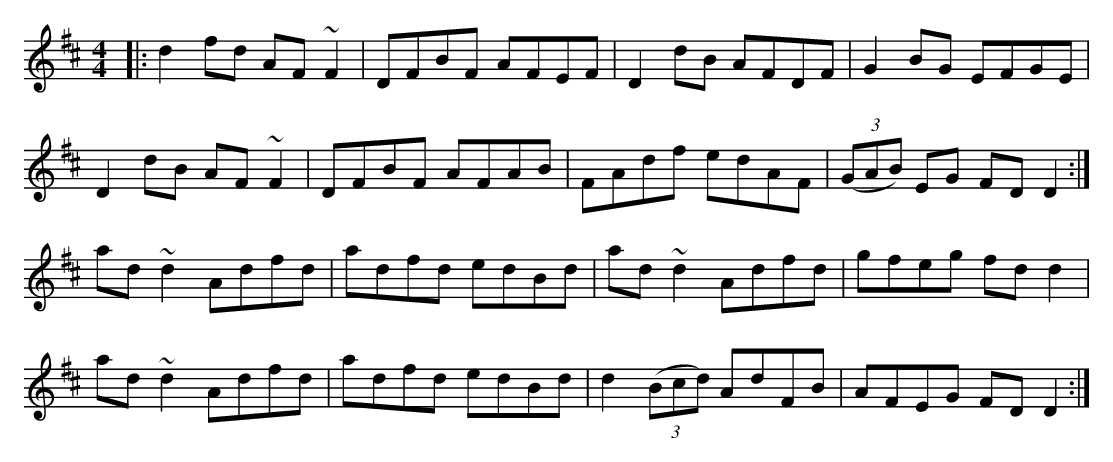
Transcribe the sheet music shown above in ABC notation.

X:1
M:4/4
K:D
|:d2 fd AF~F2|DFBF AFEF|D2 dB AFDF|G2 BG EFGE|
D2 dB AF~F2|DFBF AFAB|FAdf edAF|((3GAB) EG FDD2:|
ad ~d2 Adfd|adfd edBd|ad ~d2 Adfd|gfeg fdd2|
ad ~d2 Adfd|adfd edBd|d2 ((3Bcd) AdFB|AFEG FD D2:|
